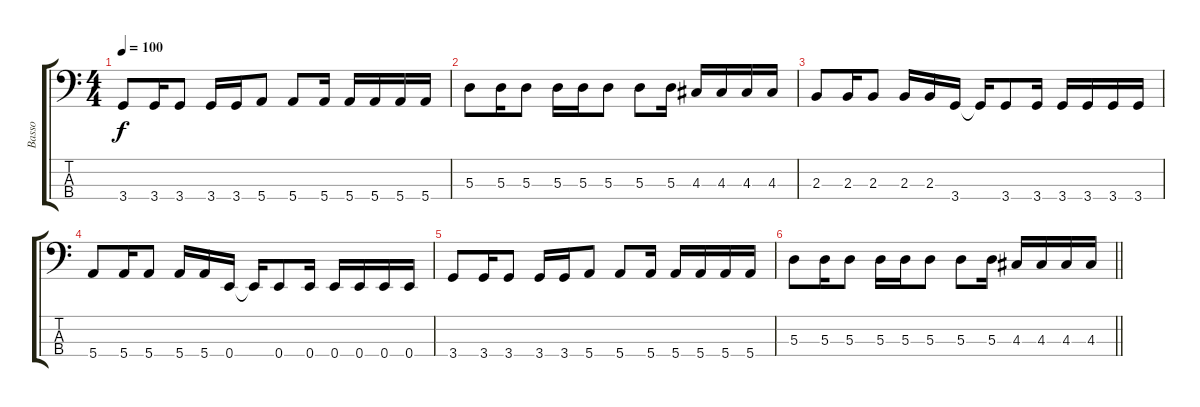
\track ("Basso" "Basso") {instrument electricbasspick}
\staff {score tabs}
\tuning (G2 D2 A1 E1) {hide}
\ts (4 4)
\tempo 100
\clef f4
\ks c
3.4.8{dy f} 3.4.16 3.4.8 3.4.16 3.4.16 5.4.8 5.4.8 5.4.16 5.4.16 5.4.16 5.4.16 5.4.16 |
5.3.8 5.3.16 5.3.8 5.3.16 5.3.16 5.3.8 5.3.8 5.3.16 4.3.16 4.3.16 4.3.16 4.3.16 |
2.3.8 2.3.16 2.3.8 2.3.16 2.3.16 3.4.16 3.4{t}.16 3.4.8 3.4.16 3.4.16 3.4.16 3.4.16 3.4.16 |
5.4.8 5.4.16 5.4.8 5.4.16 5.4.16 0.4.16 0.4{t}.16 0.4.8 0.4.16 0.4.16 0.4.16 0.4.16 0.4.16 |
3.4.8 3.4.16 3.4.8 3.4.16 3.4.16 5.4.8 5.4.8 5.4.16 5.4.16 5.4.16 5.4.16 5.4.16 |
\barLineRight lightlight
5.3.8 5.3.16 5.3.8 5.3.16 5.3.16 5.3.8 5.3.8 5.3.16 4.3.16 4.3.16 4.3.16 4.3.16
